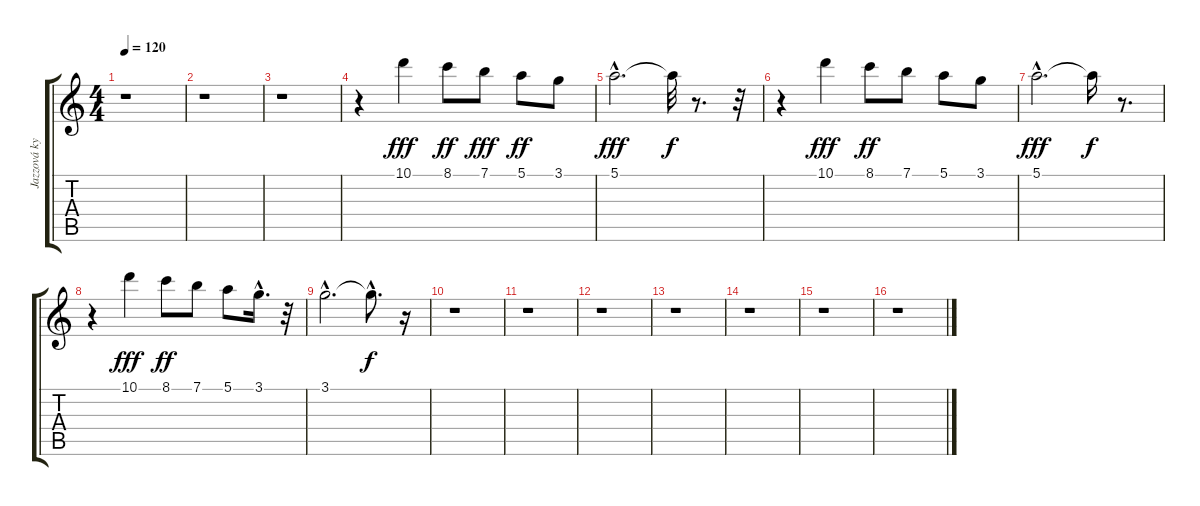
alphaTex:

\track ("Jazzová kytara" "Jazzová ky") {instrument electricguitarjazz}
\staff {score tabs}
\tuning (E4 B3 G3 D3 A2 E2) {hide}
\ts (4 4)
\tempo 120
\clef g2
\ks c
r.1{dy f} |
r.1 |
r.1 |
r.4 10.1.4{dy fff} 8.1.8{dy ff} 7.1.8{dy fff} 5.1.8{dy ff} 3.1.8 |
5.1{hac}.2{d dy fff} 5.1{t}.32{dy f} r.8{d} r.32 |
r.4 10.1.4{dy fff} 8.1.8{dy ff} 7.1.8 5.1.8 3.1.8 |
5.1{hac}.2{d dy fff} 5.1{t}.16{dy f} r.8{d} |
r.4 10.1.4{dy fff} 8.1.8{dy ff} 7.1.8 5.1.8 3.1{hac}.16{d} r.32 |
3.1{hac}.2{d} 3.1{hac t}.8{d dy f} r.16 |
r.1 |
r.1 |
r.1 |
r.1 |
r.1 |
r.1 |
r.1
